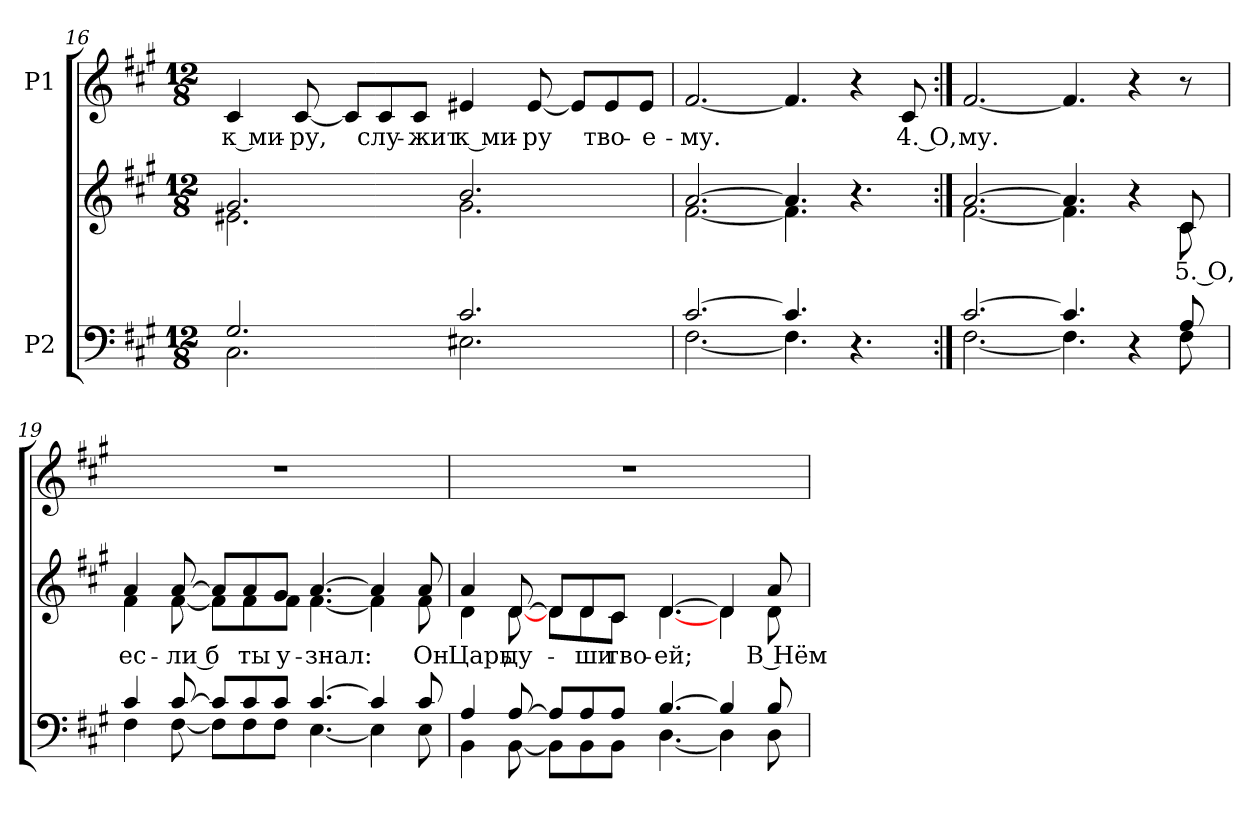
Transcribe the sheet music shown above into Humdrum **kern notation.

**kern	**kern	**text	**kern	**text
*part2	*part2	*part2	*part1	*part1
*staff3	*staff2	*staff2	*staff1	*staff1
*I"P2	*	*	*I"P1	*
*clefF4	*clefG2	*	*clefG2	*
*k[f#c#g#]	*k[f#c#g#]	*	*k[f#c#g#]	*
*A:	*A:	*	*A:	*
*M12/8	*M12/8	*	*M12/8	*
=16	=16	=16	=16	=16
*^	*^	*	*	*
!	!	!	!	!	!	!LO:LY:b:color=#000000
2.G#i/	2.C#i\	2.g#i/	2.e#Xi\	.	4c#i/	к ми-
!	!	!	!	!	!	!LO:LY:b:color=#000000
.	.	.	.	.	[<8c#i/	-ру,
.	.	.	.	.	8c#i/L]	.
!	!	!	!	!	!	!LO:LY:b:color=#000000
.	.	.	.	.	8c#i/	слу-
!	!	!	!	!	!	!LO:LY:b:color=#000000
.	.	.	.	.	8c#i/J	-жит
!	!	!	!	!	!	!LO:LY:b:color=#000000
2.c#i/	2.E#Xi\	2.bi/	2.g#i\	.	4e#Xi/	к ми-
!	!	!	!	!	!	!LO:LY:b:color=#000000
.	.	.	.	.	[<8e#i/	-ру
.	.	.	.	.	8e#i/L]	.
!	!	!	!	!	!	!LO:LY:b:color=#000000
.	.	.	.	.	8e#i/	тво-
!	!	!	!	!	!	!LO:LY:b:color=#000000
.	.	.	.	.	8e#i/J	-е-
!!LO:LB:g=z
=17	=17	=17	=17	=17	=17	=17
!	!	!	!	!	!	!LO:LY:b:color=#000000
[>2.c#i/	[<2.F#i\	[>2.ai/	[<2.f#i\	.	[<2.f#i/	-му.
4.c#i/]	4.F#i\]	4.ai/]	4.f#i\]	.	4.f#i/]	.
4.r	4.ryy	4.r	4.ryy	.	4r	.
!	!	!	!	!	!	!LO:LY:b:color=#000000
.	.	.	.	.	8c#i/	4. О,
=18:|!	=18:|!	=18:|!	=18:|!	=18:|!	=18:|!	=18:|!
!	!	!	!	!	!	!LO:LY:b:color=#000000
[>2.c#i/	[<2.F#i\	[>2.ai/	[<2.f#i\	.	[<2.f#i/	му.
4.c#i/]	4.F#i\]	4.ai/]	4.f#i\]	.	4.f#i/]	.
4r	4ryy	4r	4ryy	.	4r	.
!	!	!	!	!LO:LY:b:color=#000000	!	!
8Ai/	8F#i\	8c#i/	8c#i\	5. О,	8r	.
=19	=19	=19	=19	=19	=19	=19
!	!	!	!	!LO:LY:b:color=#000000	!LO:N:vis=1	!
4c#i/	4F#i\	4ai/	4f#i\	ес-	1.r	.
!	!	!	!	!LO:LY:b:color=#000000	!	!
[>8c#i/	[<8F#i\	[>8ai/	[<8f#i\	-ли б	.	.
8c#i/L]	8F#i\L]	8ai/L]	8f#i\L]	.	.	.
!	!	!	!	!LO:LY:b:color=#000000	!	!
8c#i/	8F#i\	8ai/	8f#i\	ты	.	.
!	!	!	!	!LO:LY:b:color=#000000	!	!
8c#i/J	8F#i\J	8g#i/J	8f#i\J	у-	.	.
!	!	!	!	!LO:LY:b:color=#000000	!	!
[>4.c#i/	[<4.Ei\	[>4.ai/	[<4.f#i\	-знал:	.	.
4c#i/]	4Ei\]	4ai/]	4f#i\]	.	.	.
!	!	!	!	!LO:LY:b:color=#000000	!	!
8c#i/	8Ei\	8ai/	8f#i\	Он	.	.
!!LO:LB:g=z
=20	=20	=20	=20	=20	=20	=20
!	!	!	!	!LO:LY:b:color=#000000	!LO:N:vis=1	!
4Ai/	4BBi\	4ai/	4di\	Царь	1.r	.
!	!	!	!	!LO:LY:b:color=#000000	!	!
[>8Ai/	[<8BBi\	[>8di/	[<8di\	ду-	.	.
8Ai/L]	8BBi\L]	8di/L]	8di\L	.	.	.
!	!	!	!	!LO:LY:b:color=#000000	!	!
8Ai/	8BBi\	8di/	8di\	-ши	.	.
!	!	!	!	!LO:LY:b:color=#000000	!	!
8Ai/J	8BBi\J	8c#i/J	8c#i\J	тво-	.	.
!	!	!	!	!LO:LY:b:color=#000000	!	!
[>4.Bi/	[<4.Di\	[>4.di/	[<4.di\	-ей;	.	.
4Bi/]	4Di\]	4di/]	4di\	.	.	.
!	!	!	!	!LO:LY:b:color=#000000	!	!
8Bi/	8Di\	8ai/	8di\	В Нём	.	.
*v	*v	*	*	*	*	*
*	*v	*v	*	*	*
=	=	=	=	=
*-	*-	*-	*-	*-
